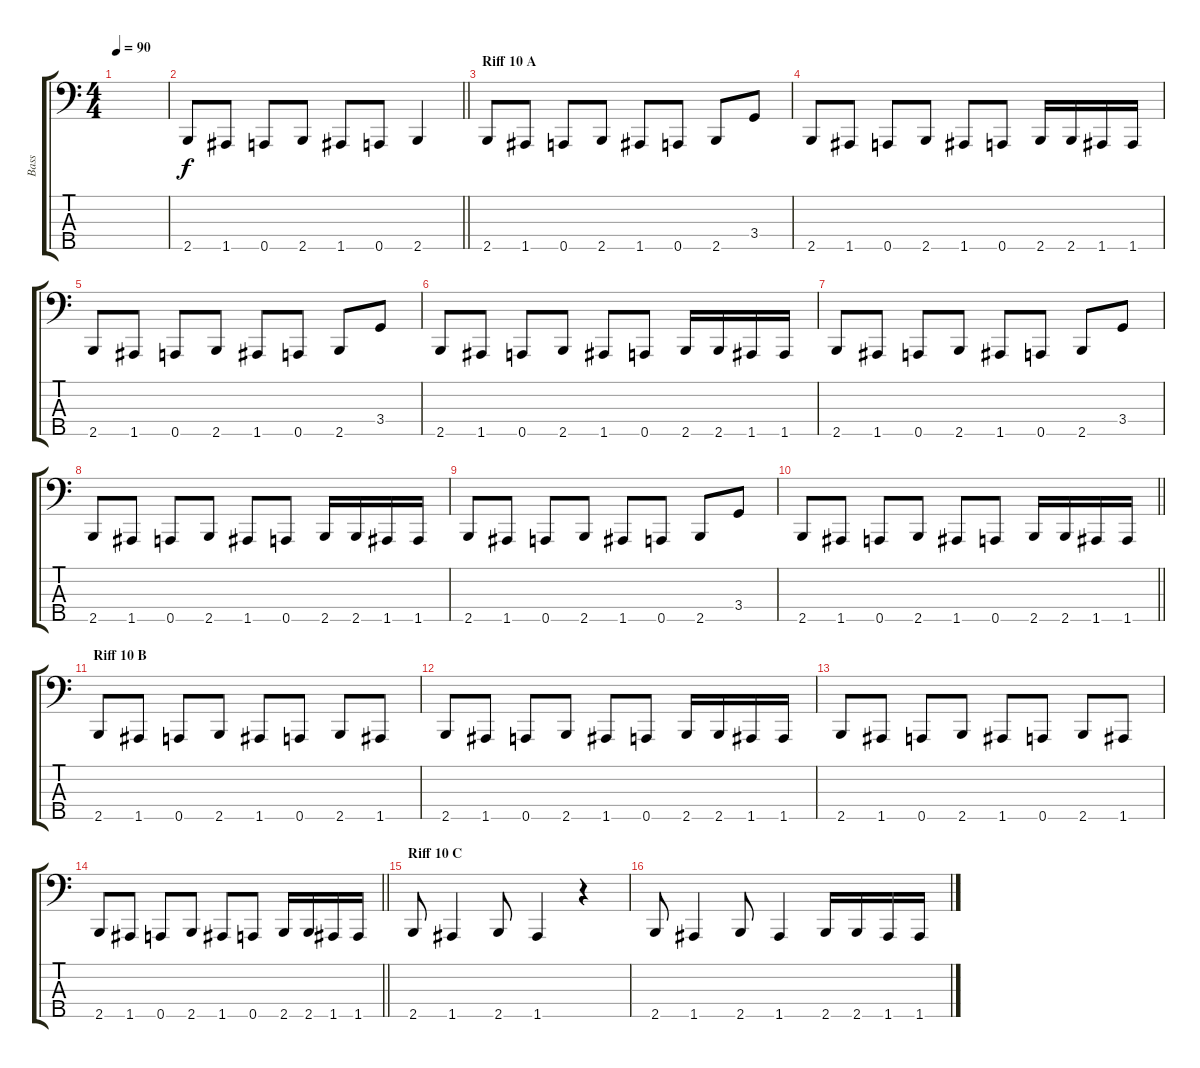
\track ("Bass" "Bass") {instrument electricbasspick}
\staff {score tabs}
\tuning (G2 D2 A1 E1 A0) {hide}
\ts (4 4)
\tempo 90
\clef f4
\ks c
|
\barLineRight lightlight
2.5.8 1.5.8 0.5.8 2.5.8 1.5.8 0.5.8 2.5.4 |
\section ("" "Riff 10 A")
2.5.8 1.5.8 0.5.8 2.5.8 1.5.8 0.5.8 2.5.8 3.4.8 |
2.5.8 1.5.8 0.5.8 2.5.8 1.5.8 0.5.8 2.5.16 2.5.16 1.5.16 1.5.16 |
2.5.8 1.5.8 0.5.8 2.5.8 1.5.8 0.5.8 2.5.8 3.4.8 |
2.5.8 1.5.8 0.5.8 2.5.8 1.5.8 0.5.8 2.5.16 2.5.16 1.5.16 1.5.16 |
2.5.8 1.5.8 0.5.8 2.5.8 1.5.8 0.5.8 2.5.8 3.4.8 |
2.5.8 1.5.8 0.5.8 2.5.8 1.5.8 0.5.8 2.5.16 2.5.16 1.5.16 1.5.16 |
2.5.8 1.5.8 0.5.8 2.5.8 1.5.8 0.5.8 2.5.8 3.4.8 |
\barLineRight lightlight
2.5.8 1.5.8 0.5.8 2.5.8 1.5.8 0.5.8 2.5.16 2.5.16 1.5.16 1.5.16 |
\section ("" "Riff 10 B")
2.5.8 1.5.8 0.5.8 2.5.8 1.5.8 0.5.8 2.5.8 1.5.8 |
2.5.8 1.5.8 0.5.8 2.5.8 1.5.8 0.5.8 2.5.16 2.5.16 1.5.16 1.5.16 |
2.5.8 1.5.8 0.5.8 2.5.8 1.5.8 0.5.8 2.5.8 1.5.8 |
\barLineRight lightlight
2.5.8 1.5.8 0.5.8 2.5.8 1.5.8 0.5.8 2.5.16 2.5.16 1.5.16 1.5.16 |
\section ("" "Riff 10 C")
2.5.8 1.5.4 2.5.8 1.5.4 r.4 |
2.5.8 1.5.4 2.5.8 1.5.4 2.5.16 2.5.16 1.5.16 1.5.16
